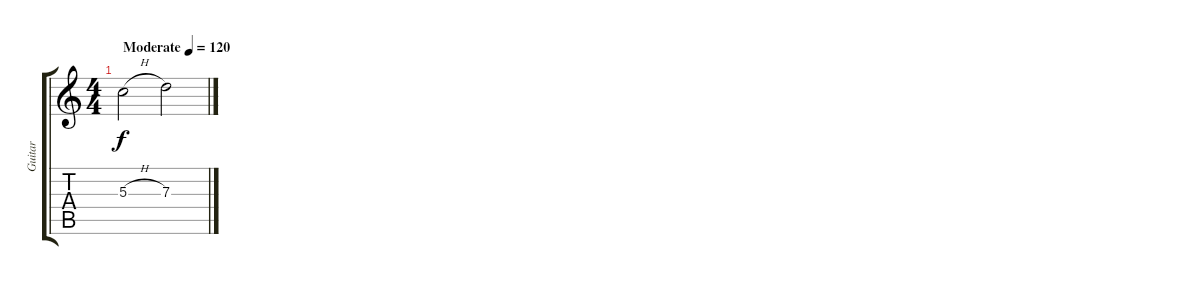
\track ("Guitar" "Guitar") {instrument acousticguitarsteel}
\staff {score tabs}
\tuning (E4 B3 G3 D3 A2 E2) {hide}
\ts (4 4)
\tempo (120 "Moderate")
\clef g2
\ks c
5.3{h}.2{dy f instrument acousticguitarsteel} 7.3.2
